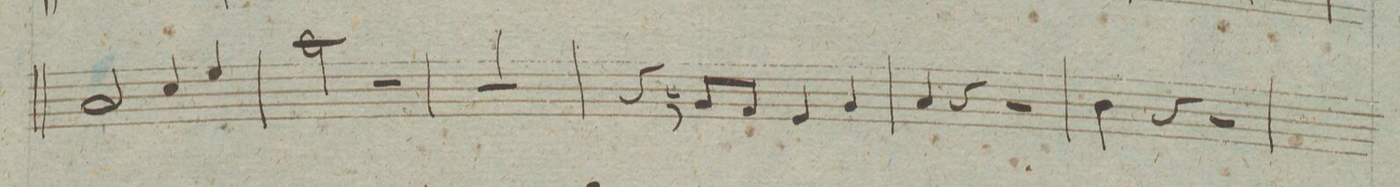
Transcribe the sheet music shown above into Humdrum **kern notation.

**kern	**dynam
*I"Baſso	*
*clefF4	*
*k[b-]	*
*met(c|)	*
*M2/2	*
2C/	.
4E/	.
4G/	.
=48	=48
2c\	.
2r	.
=49	=49
1r	.
=50	=50
4r	.
8BBn/L	.
8AA/J	.
4GG/	.
4BB/	.
=51	=51
4C/	.
4r	.
2r	.
=52	=52
4D\	.
4r	.
2r	.
=53	=53
*-	*-
